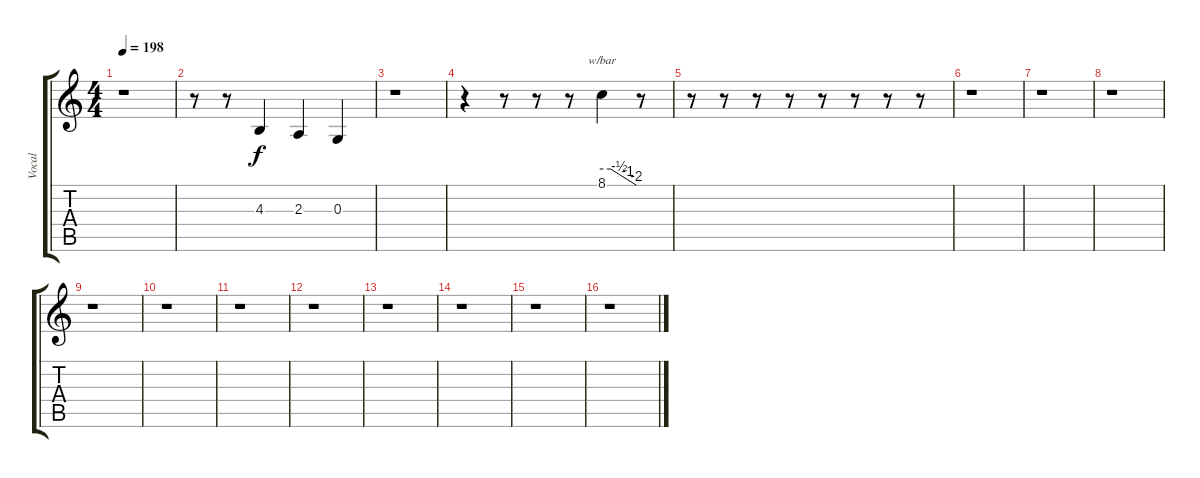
\track ("Vocal" "Vocal") {instrument frenchhorn}
\staff {score tabs}
\tuning (E4 B3 G3 D3 A2 E2) {hide}
\ts (4 4)
\tempo 198
\clef g2
\ks c
r.1{dy f} |
r.8 r.8 4.3.4 2.3.4 0.3.4 |
r.1 |
r.4 r.8 r.8 r.8 8.1.4{tbe (custom default 0 0 15 0 30 -2 45 -4 60 -8)} r.8 |
r.8 r.8 r.8 r.8 r.8 r.8 r.8 r.8 |
r.1 |
r.1 |
r.1 |
r.1 |
r.1 |
r.1 |
r.1 |
r.1 |
r.1 |
r.1 |
r.1
